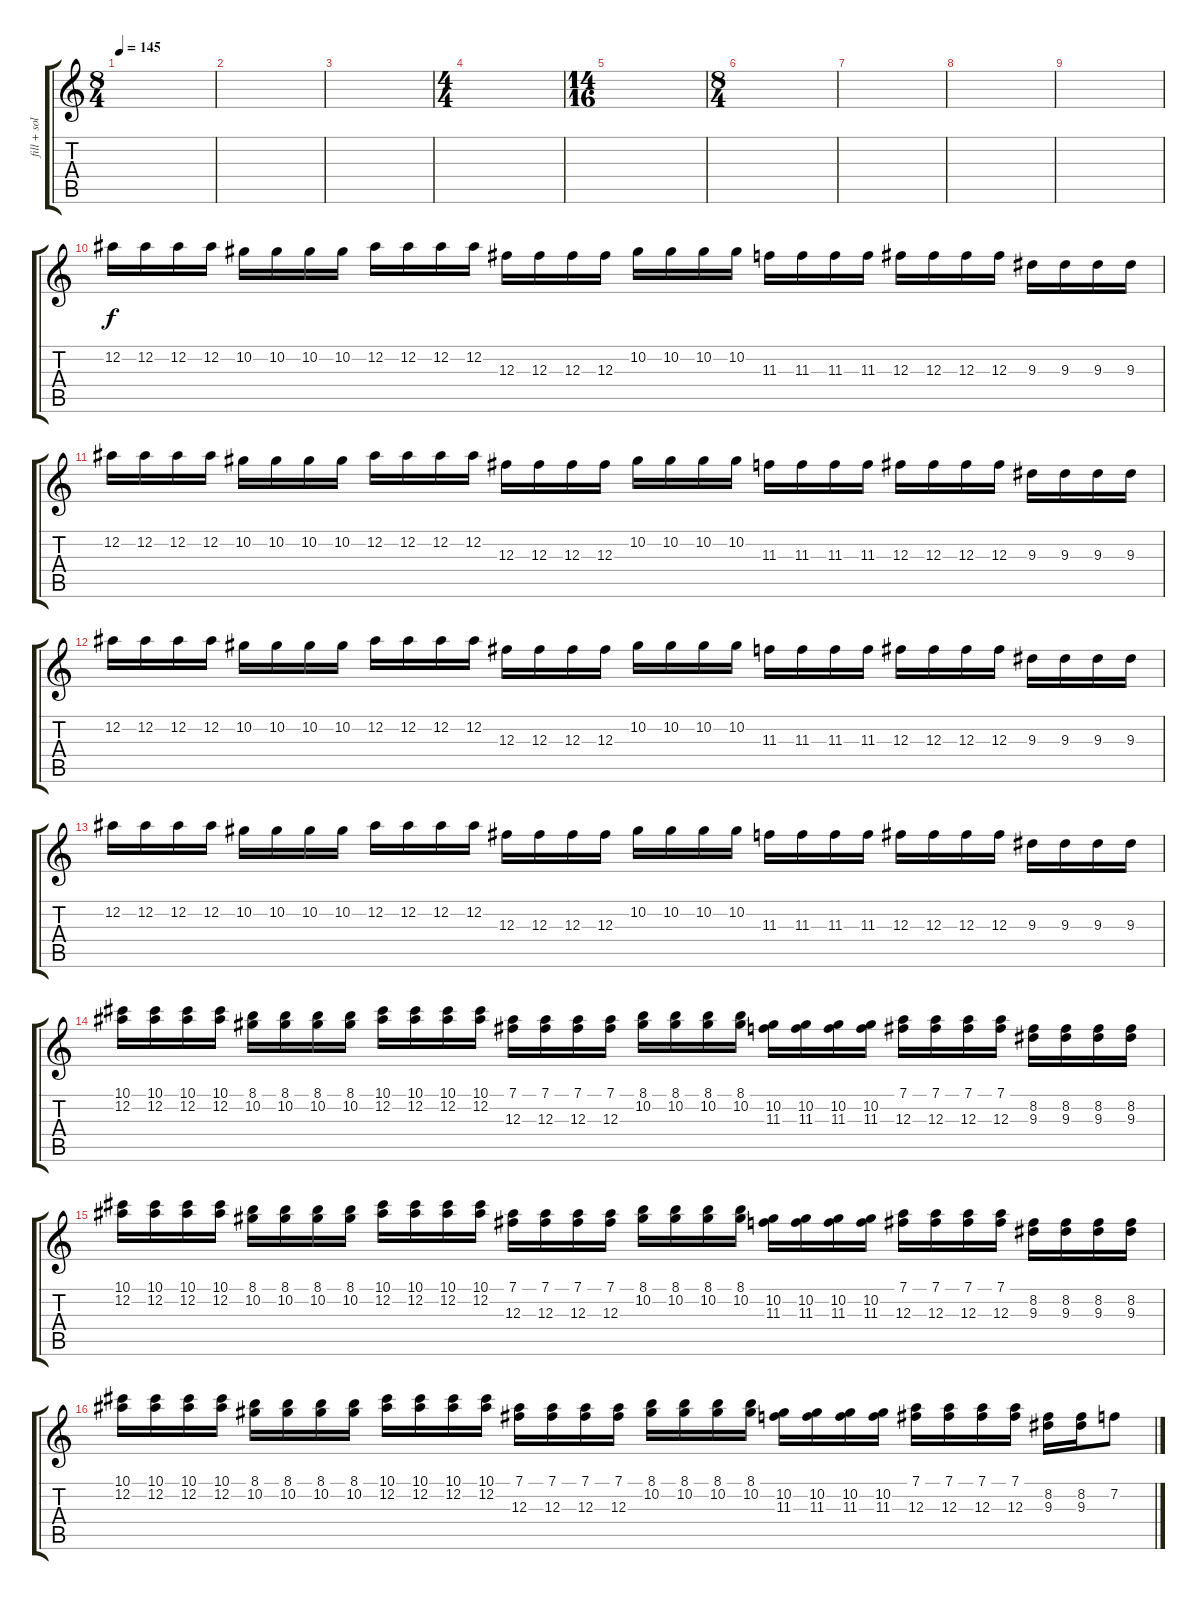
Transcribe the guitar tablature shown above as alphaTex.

\track ("fill + solo" "fill + sol") {instrument distortionguitar}
\staff {score tabs}
\tuning (Eb4 Bb3 Gb3 Db3 Ab2 Eb2) {hide}
\ts (8 4)
\tempo 145
\clef g2
\ks c
|
|
|
\ts (4 4)
|
\ts (14 16)
|
\ts (8 4)
|
|
|
|
12.2.16 12.2.16 12.2.16 12.2.16 10.2.16 10.2.16 10.2.16 10.2.16 12.2.16 12.2.16 12.2.16 12.2.16 12.3.16 12.3.16 12.3.16 12.3.16 10.2.16 10.2.16 10.2.16 10.2.16 11.3.16 11.3.16 11.3.16 11.3.16 12.3.16 12.3.16 12.3.16 12.3.16 9.3.16 9.3.16 9.3.16 9.3.16 |
12.2.16 12.2.16 12.2.16 12.2.16 10.2.16 10.2.16 10.2.16 10.2.16 12.2.16 12.2.16 12.2.16 12.2.16 12.3.16 12.3.16 12.3.16 12.3.16 10.2.16 10.2.16 10.2.16 10.2.16 11.3.16 11.3.16 11.3.16 11.3.16 12.3.16 12.3.16 12.3.16 12.3.16 9.3.16 9.3.16 9.3.16 9.3.16 |
12.2.16 12.2.16 12.2.16 12.2.16 10.2.16 10.2.16 10.2.16 10.2.16 12.2.16 12.2.16 12.2.16 12.2.16 12.3.16 12.3.16 12.3.16 12.3.16 10.2.16 10.2.16 10.2.16 10.2.16 11.3.16 11.3.16 11.3.16 11.3.16 12.3.16 12.3.16 12.3.16 12.3.16 9.3.16 9.3.16 9.3.16 9.3.16 |
12.2.16 12.2.16 12.2.16 12.2.16 10.2.16 10.2.16 10.2.16 10.2.16 12.2.16 12.2.16 12.2.16 12.2.16 12.3.16 12.3.16 12.3.16 12.3.16 10.2.16 10.2.16 10.2.16 10.2.16 11.3.16 11.3.16 11.3.16 11.3.16 12.3.16 12.3.16 12.3.16 12.3.16 9.3.16 9.3.16 9.3.16 9.3.16 |
(10.1 12.2).16 (10.1 12.2).16 (10.1 12.2).16 (10.1 12.2).16 (8.1 10.2).16 (8.1 10.2).16 (8.1 10.2).16 (8.1 10.2).16 (10.1 12.2).16 (10.1 12.2).16 (10.1 12.2).16 (10.1 12.2).16 (7.1 12.3).16 (7.1 12.3).16 (7.1 12.3).16 (7.1 12.3).16 (8.1 10.2).16 (8.1 10.2).16 (8.1 10.2).16 (8.1 10.2).16 (10.2 11.3).16 (10.2 11.3).16 (10.2 11.3).16 (10.2 11.3).16 (7.1 12.3).16 (7.1 12.3).16 (7.1 12.3).16 (7.1 12.3).16 (8.2 9.3).16 (8.2 9.3).16 (8.2 9.3).16 (8.2 9.3).16 |
(10.1 12.2).16 (10.1 12.2).16 (10.1 12.2).16 (10.1 12.2).16 (8.1 10.2).16 (8.1 10.2).16 (8.1 10.2).16 (8.1 10.2).16 (10.1 12.2).16 (10.1 12.2).16 (10.1 12.2).16 (10.1 12.2).16 (7.1 12.3).16 (7.1 12.3).16 (7.1 12.3).16 (7.1 12.3).16 (8.1 10.2).16 (8.1 10.2).16 (8.1 10.2).16 (8.1 10.2).16 (10.2 11.3).16 (10.2 11.3).16 (10.2 11.3).16 (10.2 11.3).16 (7.1 12.3).16 (7.1 12.3).16 (7.1 12.3).16 (7.1 12.3).16 (8.2 9.3).16 (8.2 9.3).16 (8.2 9.3).16 (8.2 9.3).16 |
(10.1 12.2).16 (10.1 12.2).16 (10.1 12.2).16 (10.1 12.2).16 (8.1 10.2).16 (8.1 10.2).16 (8.1 10.2).16 (8.1 10.2).16 (10.1 12.2).16 (10.1 12.2).16 (10.1 12.2).16 (10.1 12.2).16 (7.1 12.3).16 (7.1 12.3).16 (7.1 12.3).16 (7.1 12.3).16 (8.1 10.2).16 (8.1 10.2).16 (8.1 10.2).16 (8.1 10.2).16 (10.2 11.3).16 (10.2 11.3).16 (10.2 11.3).16 (10.2 11.3).16 (7.1 12.3).16 (7.1 12.3).16 (7.1 12.3).16 (7.1 12.3).16 (8.2 9.3).16 (8.2 9.3).16 7.2.8
